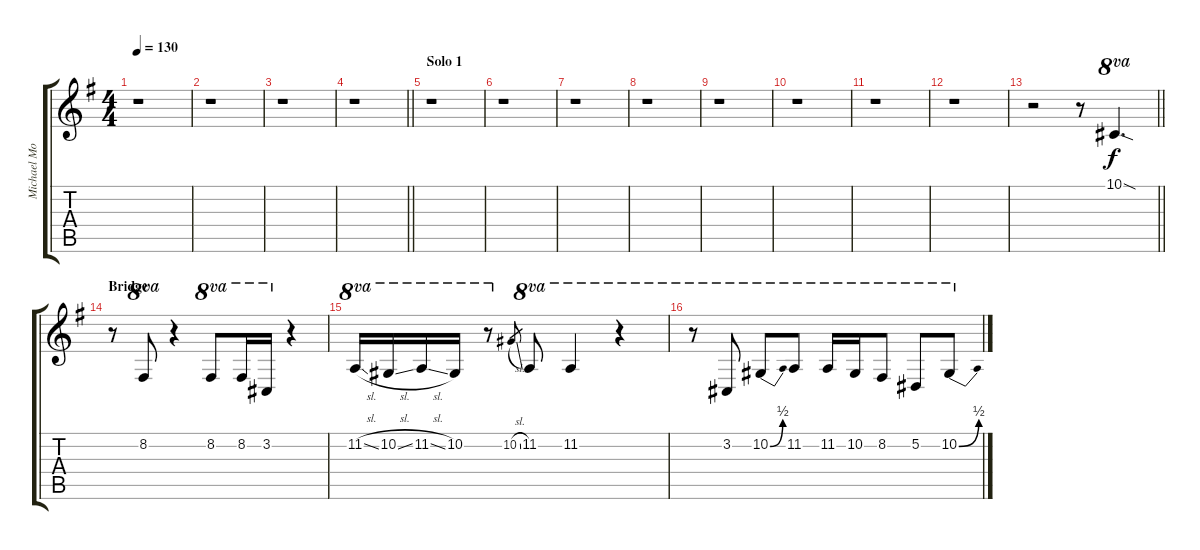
\track ("Michael Monroe - Harmonica" "Michael Mo") {instrument harmonica}
\staff {score tabs}
\tuning (Eb4 Bb3 Gb3 Db3 Ab2 Eb2) {hide}
\ts (4 4)
\tempo 130
\clef g2
\ks g
r.1{dy f} |
r.1 |
r.1 |
\barLineRight lightlight
r.1 |
\section ("" "Solo 1")
r.1 |
r.1 |
r.1 |
r.1 |
r.1 |
r.1 |
r.1 |
r.1 |
\barLineRight lightlight
r.2 r.8 10.1{sod}.4{d ot 8va} |
\section ("" "Bridge")
r.8 8.2.8{ot 8va} r.4 8.2.8{ot 8va} 8.2.16{ot 8va} 3.2.16{ot 8va} r.4 |
11.2{sl}.16{ot 8va} 10.2{sl}.16{ot 8va} 11.2{sl}.16{ot 8va} 10.2.16{ot 8va} r.8{ot 8va} 10.2{sl}.8{gr} 11.2.8{ot 8va} 11.2.4{ot 8va} r.4{ot 8va} |
r.8{ot 8va} 3.2.8{ot 8va} 10.2{be (bend 0 0 60 2)}.8{ot 8va} 11.2.8{ot 8va} 11.2.16{ot 8va} 10.2.16{ot 8va} 8.2.8{ot 8va} 5.2.8{ot 8va} 10.2{be (bend 0 0 60 2)}.8{ot 8va}
